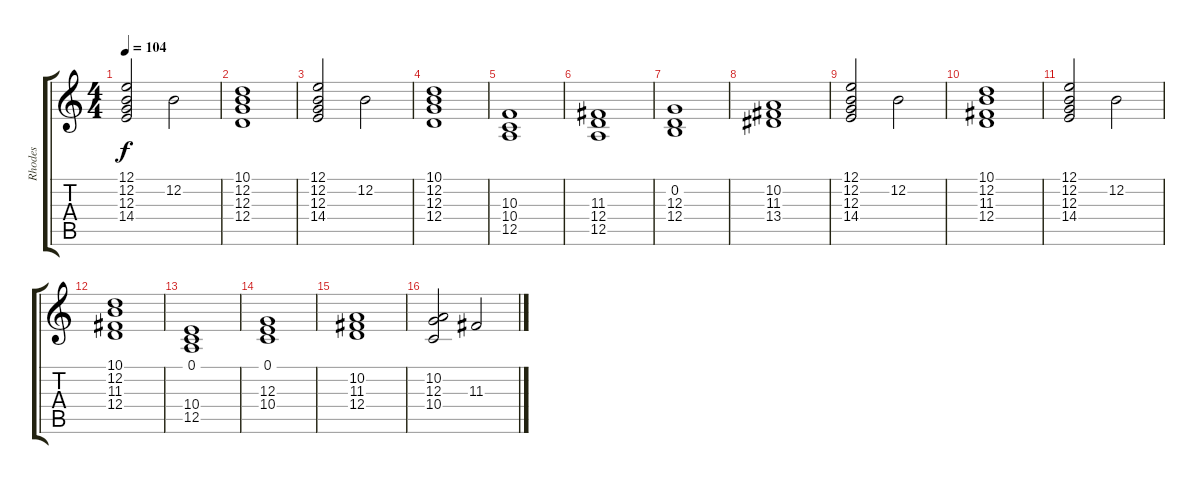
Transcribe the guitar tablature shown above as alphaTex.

\track ("Rhodes" "Rhodes") {instrument electricpiano1}
\staff {score tabs}
\tuning (E4 B3 G3 D3 A2 E2) {hide}
\ts (4 4)
\tempo 104
\clef g2
\ks c
(12.1 12.2 12.3 14.4).2{dy f instrument electricpiano1} 12.2.2 |
(10.1 12.2 12.3 12.4).1 |
(12.1 12.2 12.3 14.4).2 12.2.2 |
(10.1 12.2 12.3 12.4).1 |
(10.3 10.4 12.5).1 |
(11.3 12.4 12.5).1 |
(0.2 12.3 12.4).1 |
(10.2 11.3 13.4).1 |
(12.1 12.2 12.3 14.4).2 12.2.2 |
(10.1 12.2 11.3 12.4).1 |
(12.1 12.2 12.3 14.4).2 12.2.2 |
(10.1 12.2 11.3 12.4).1 |
(0.1 10.4 12.5).1 |
(0.1 12.3 10.4).1 |
(10.2 11.3 12.4).1 |
(10.2 12.3 10.4).2 11.3.2
